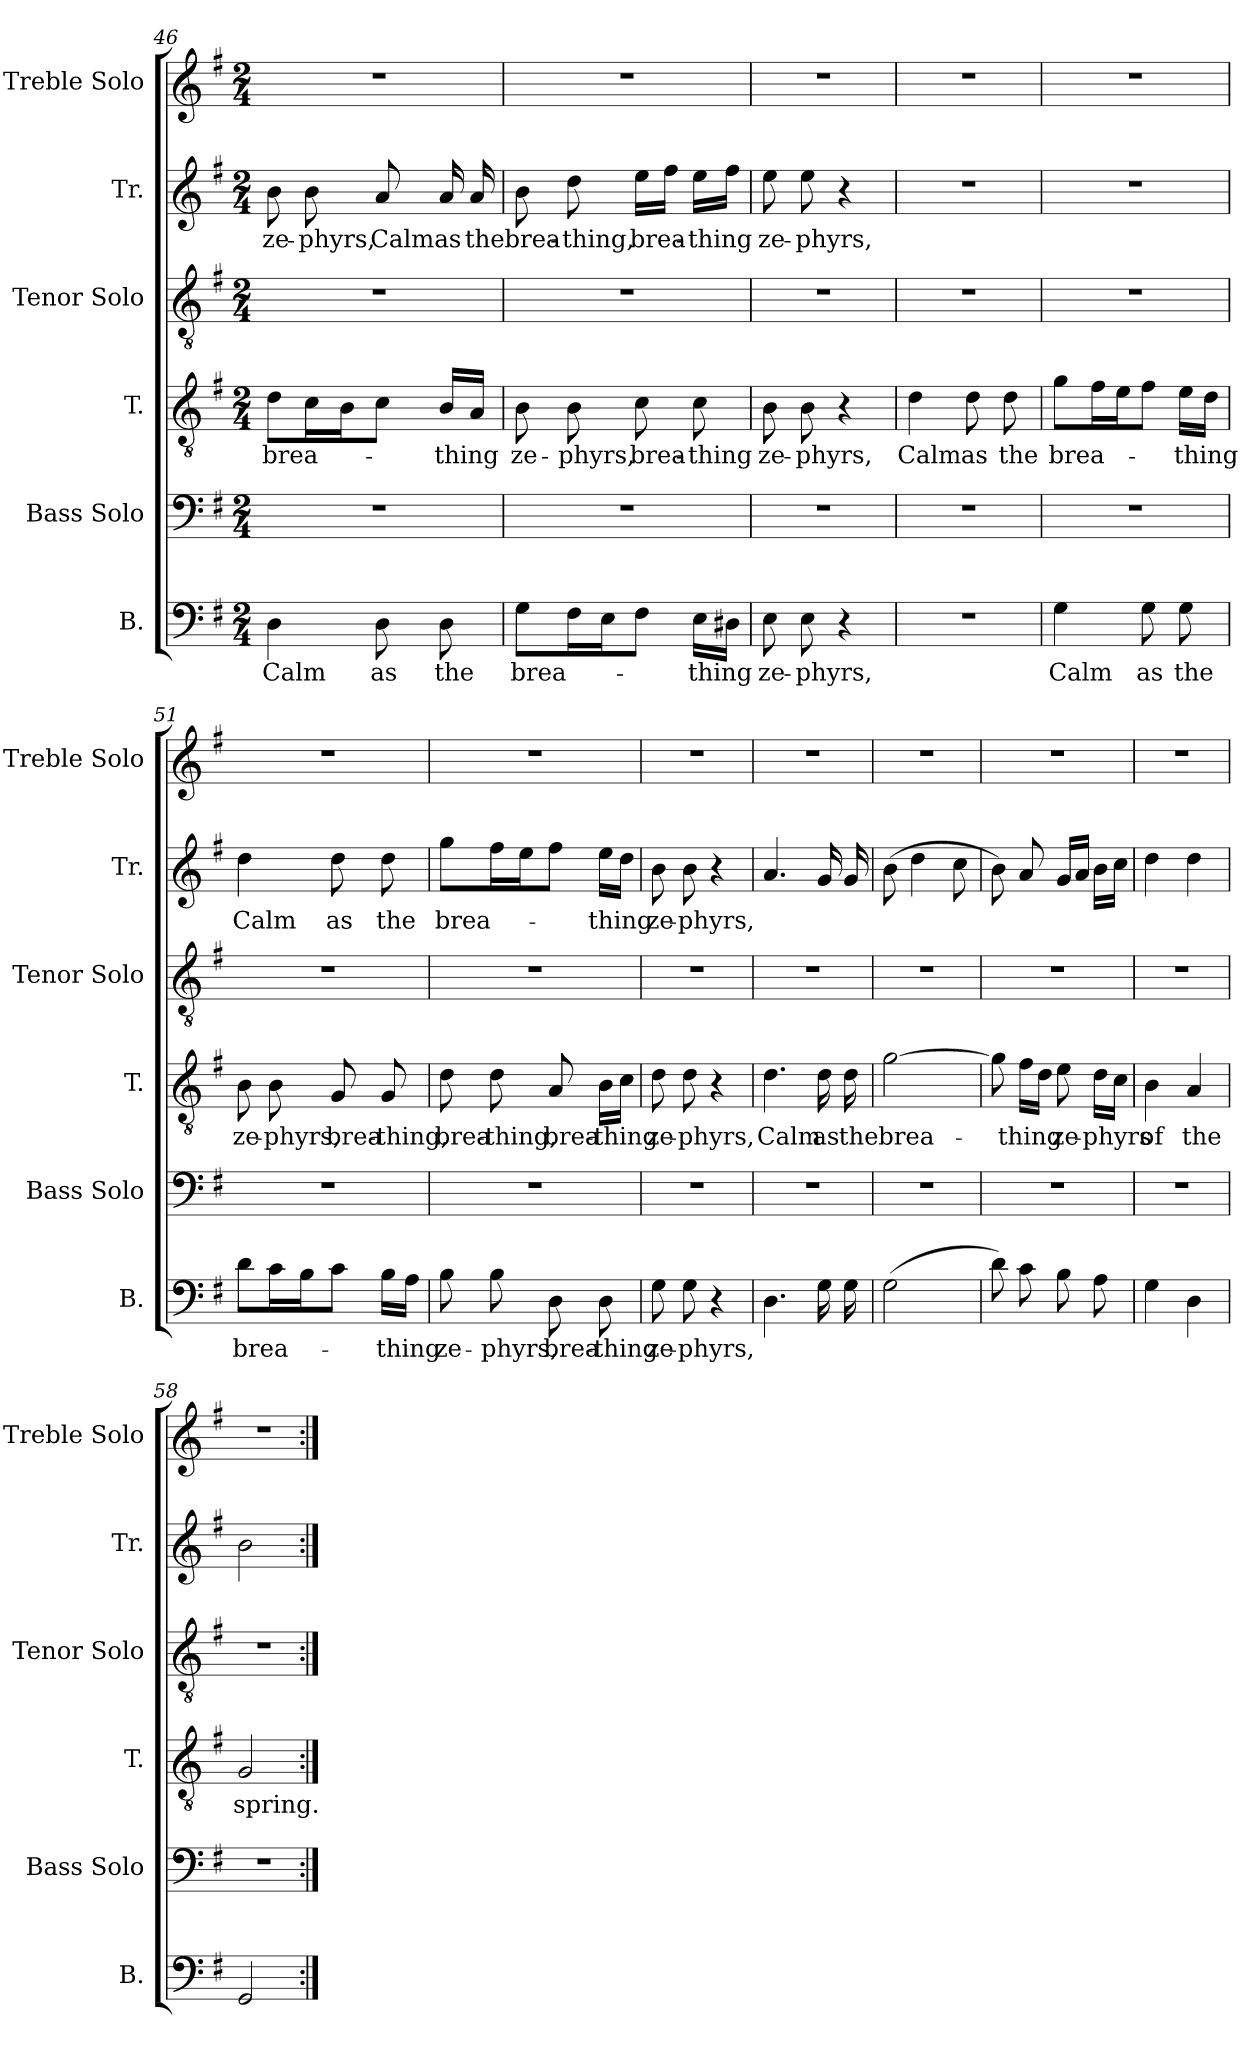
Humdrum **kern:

**kern	**text	**kern	**kern	**text	**kern	**kern	**text	**kern
*part6	*part6	*part5	*part4	*part4	*part3	*part2	*part2	*part1
*staff6	*staff6	*staff5	*staff4	*staff4	*staff3	*staff2	*staff2	*staff1
*I"B.	*	*I"Bass Solo	*I"T.	*	*I"Tenor Solo	*I"Tr.	*	*I"Treble Solo
*I'B.	*	*I'Bass Solo	*I'T.	*	*I'Tenor Solo	*I'Tr.	*	*I'Treble Solo
*clefF4	*	*clefF4	*clefGv2	*	*clefGv2	*clefG2	*	*clefG2
*k[f#]	*	*k[f#]	*k[f#]	*	*k[f#]	*k[f#]	*	*k[f#]
*M2/4	*	*M2/4	*M2/4	*	*M2/4	*M2/4	*	*M2/4
=46	=46	=46	=46	=46	=46	=46	=46	=46
4D\	Calm	2r	8d\L	brea-	2r	8b\	ze-	2r
.	.	.	16c\L	.	.	8b\	-phyrs,	.
.	.	.	16B\J	.	.	.	.	.
8D\	as	.	8c\J	.	.	8a/	Calm	.
8D\	the	.	16B/LL	-thing	.	16a/	as	.
.	.	.	16A/JJ	.	.	16a/	the	.
!!LO:LB:g=z
=47	=47	=47	=47	=47	=47	=47	=47	=47
8G\L	brea-	2r	8B\	ze-	2r	8b\	brea-	2r
16F#\L	.	.	8B\	-phyrs,	.	8dd\	-thing,	.
16E\J	.	.	.	.	.	.	.	.
8F#\J	.	.	8c\	brea-	.	16ee\LL	brea-	.
.	.	.	.	.	.	16ff#\JJ	.	.
16E\LL	-thing	.	8c\	-thing	.	16ee\LL	-thing	.
16D#X\JJ	.	.	.	.	.	16ff#\JJ	.	.
=48	=48	=48	=48	=48	=48	=48	=48	=48
8E\	ze-	2r	8B\	ze-	2r	8ee\	ze-	2r
8E\	-phyrs,	.	8B\	-phyrs,	.	8ee\	-phyrs,	.
4r	.	.	4r	.	.	4r	.	.
=49	=49	=49	=49	=49	=49	=49	=49	=49
2r	.	2r	4d\	Calm	2r	2r	.	2r
.	.	.	8d\	as	.	.	.	.
.	.	.	8d\	the	.	.	.	.
=50	=50	=50	=50	=50	=50	=50	=50	=50
4G\	Calm	2r	8g\L	brea-	2r	2r	.	2r
.	.	.	16f#\L	.	.	.	.	.
.	.	.	16e\J	.	.	.	.	.
8G\	as	.	8f#\J	.	.	.	.	.
8G\	the	.	16e\LL	-thing	.	.	.	.
.	.	.	16d\JJ	.	.	.	.	.
!!LO:LB:g=z
=51	=51	=51	=51	=51	=51	=51	=51	=51
8d\L	brea-	2r	8B\	ze-	2r	4dd\	Calm	2r
16c\L	.	.	8B\	-phyrs,	.	.	.	.
16B\J	.	.	.	.	.	.	.	.
8c\J	.	.	8G/	brea-	.	8dd\	as	.
16B\LL	-thing	.	8G/	-thing,	.	8dd\	the	.
16A\JJ	.	.	.	.	.	.	.	.
=52	=52	=52	=52	=52	=52	=52	=52	=52
8B\	ze-	2r	8d\	brea-	2r	8gg\L	brea-	2r
8B\	-phyrs,	.	8d\	-thing,	.	16ff#\L	.	.
.	.	.	.	.	.	16ee\J	.	.
8D\	brea-	.	8A/	brea-	.	8ff#\J	.	.
8D\	-thing	.	16B\LL	-thing	.	16ee\LL	-thing	.
.	.	.	16c\JJ	.	.	16dd\JJ	.	.
=53	=53	=53	=53	=53	=53	=53	=53	=53
8G\	ze-	2r	8d\	ze-	2r	8b\	ze-	2r
8G\	-phyrs,	.	8d\	-phyrs,	.	8b\	-phyrs,	.
4r	.	.	4r	.	.	4r	.	.
=54	=54	=54	=54	=54	=54	=54	=54	=54
4.D\	.	2r	4.d\	Calm	2r	4.a/	.	2r
16G\	.	.	16d\	as	.	16g/	.	.
16G\	.	.	16d\	the	.	16g/	.	.
!!LO:LB:g=z
=55	=55	=55	=55	=55	=55	=55	=55	=55
(2G\	.	2r	[2g\	brea-	2r	(8b\	.	2r
.	.	.	.	.	.	4dd\	.	.
.	.	.	.	.	.	8cc\	.	.
=56	=56	=56	=56	=56	=56	=56	=56	=56
8d\)	.	2r	8g\]	.	2r	8b\)	.	2r
8c\	.	.	16f#\LL	-thing	.	8a/	.	.
.	.	.	16d\JJ	.	.	.	.	.
8B\	.	.	8e\	ze-	.	16g/LL	.	.
.	.	.	.	.	.	16a/JJ	.	.
8A\	.	.	16d\LL	-phyrs	.	16b\LL	.	.
.	.	.	16c\JJ	.	.	16cc\JJ	.	.
=57	=57	=57	=57	=57	=57	=57	=57	=57
4G\	.	2r	4B\	of	2r	4dd\	.	2r
4D\	.	.	4A/	the	.	4dd\	.	.
=58	=58	=58	=58	=58	=58	=58	=58	=58
2GG/	.	2r	2G/	spring.	2r	2b\	.	2r
=:|!	=:|!	=:|!	=:|!	=:|!	=:|!	=:|!	=:|!	=:|!
*-	*-	*-	*-	*-	*-	*-	*-	*-
